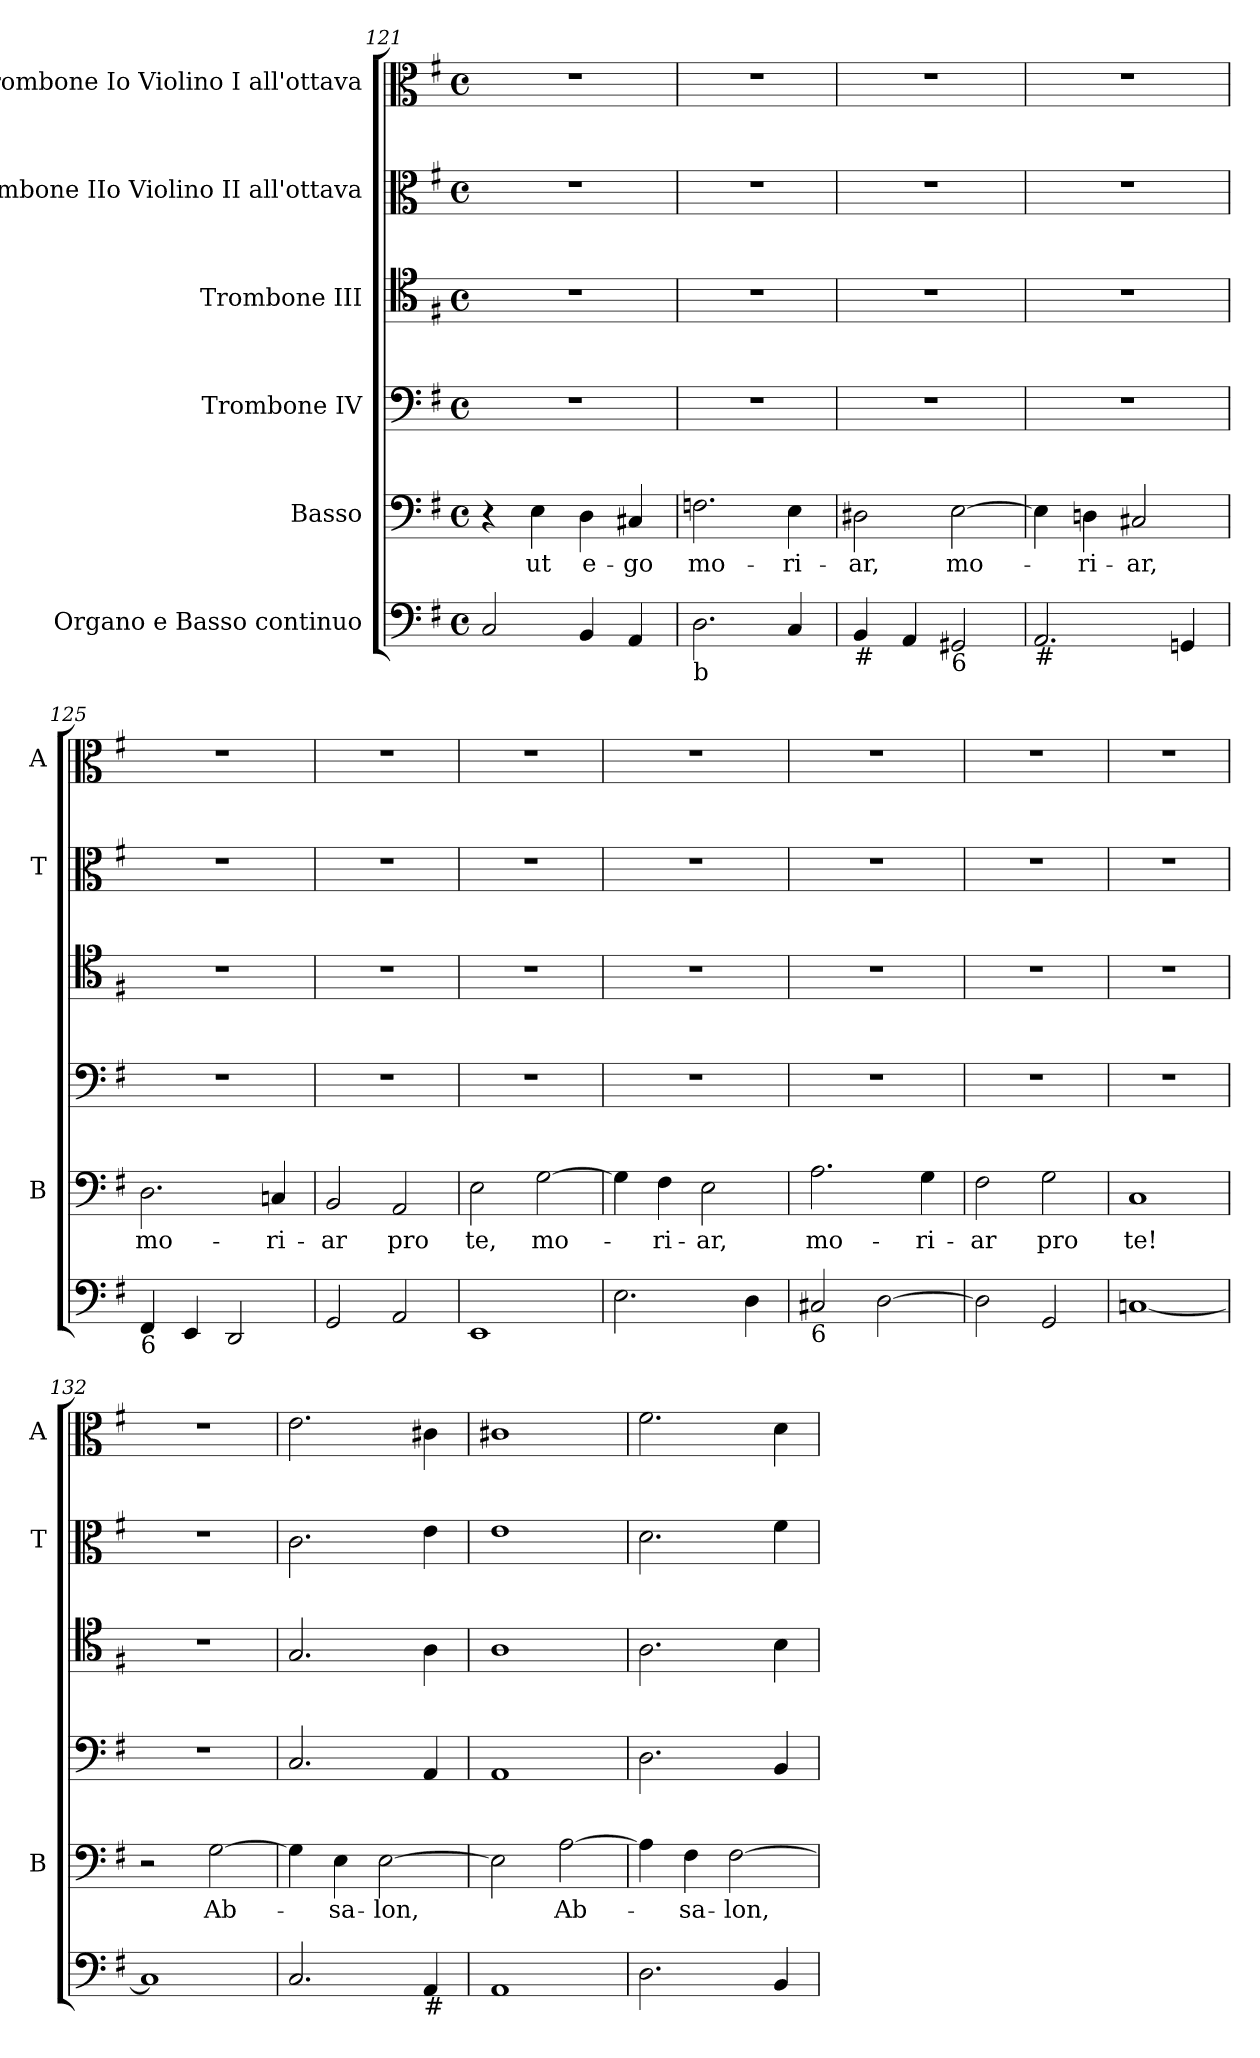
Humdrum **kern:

**kern	**kern	**text	**kern	**kern	**kern	**kern
*part6	*part5	*part5	*part4	*part3	*part2	*part1
*staff6	*staff5	*staff5	*staff4	*staff3	*staff2	*staff1
*I"Organo e Basso continuo	*I"Basso	*	*I"Trombone IV	*I"Trombone III	*I"Trombone IIo Violino II all'ottava	*I"Trombone Io Violino I all'ottava
*	*I'B	*	*	*	*I'T	*I'A
*clefF4	*clefF4	*	*clefF4	*clefC4	*clefC3	*clefC3
*k[f#]	*k[f#]	*	*k[f#]	*k[f#]	*k[f#]	*k[f#]
*G:	*G:	*	*G:	*G:	*G:	*G:
*M4/4	*M4/4	*	*M4/4	*M4/4	*M4/4	*M4/4
*met(c)	*met(c)	*	*met(c)	*met(c)	*met(c)	*met(c)
=121	=121	=121	=121	=121	=121	=121
2C/	4r	.	1r	1r	1r	1r
!	!	!LO:LY:b	!	!	!	!
.	4E\	ut	.	.	.	.
!	!	!LO:LY:b	!	!	!	!
4BB/	4D\	e-	.	.	.	.
!	!	!LO:LY:b	!	!	!	!
4AA/	4C#X/	-go	.	.	.	.
=122	=122	=122	=122	=122	=122	=122
!LO:TX:b:t=b	!	!	!	!	!	!
!	!	!LO:LY:b	!	!	!	!
2.D\	2.Fn\	mo-	1r	1r	1r	1r
!	!	!LO:LY:b	!	!	!	!
4C/	4E\	-ri-	.	.	.	.
=123	=123	=123	=123	=123	=123	=123
!LO:TX:b:t=#	!	!	!	!	!	!
!	!	!LO:LY:b	!	!	!	!
4BB/	2D#X\	-ar,	1r	1r	1r	1r
4AA/	.	.	.	.	.	.
!LO:TX:b:t=6	!	!	!	!	!	!
!	!	!LO:LY:b	!	!	!	!
2GG#X/	[>2E\	mo-	.	.	.	.
=124	=124	=124	=124	=124	=124	=124
!LO:TX:b:t=#	!	!	!	!	!	!
2.AA/	4E\]	.	1r	1r	1r	1r
!	!	!LO:LY:b	!	!	!	!
.	4Dn\	-ri-	.	.	.	.
!	!	!LO:LY:b	!	!	!	!
.	2C#X/	-ar,	.	.	.	.
4GGn/	.	.	.	.	.	.
=125	=125	=125	=125	=125	=125	=125
!LO:TX:b:t=6	!	!	!	!	!	!
!	!	!LO:LY:b	!	!	!	!
4FF#/	2.D\	mo-	1r	1r	1r	1r
4EE/	.	.	.	.	.	.
2DD/	.	.	.	.	.	.
!	!	!LO:LY:b	!	!	!	!
.	4Cn/	-ri-	.	.	.	.
=126	=126	=126	=126	=126	=126	=126
!	!	!LO:LY:b	!	!	!	!
2GG/	2BB/	-ar	1r	1r	1r	1r
!	!	!LO:LY:b	!	!	!	!
2AA/	2AA/	pro	.	.	.	.
=127	=127	=127	=127	=127	=127	=127
!	!	!LO:LY:b	!	!	!	!
1EE	2E\	te,	1r	1r	1r	1r
!	!	!LO:LY:b	!	!	!	!
.	[>2G\	mo-	.	.	.	.
!!LO:LB:g=z
=128	=128	=128	=128	=128	=128	=128
2.E\	4G\]	.	1r	1r	1r	1r
!	!	!LO:LY:b	!	!	!	!
.	4F#\	-ri-	.	.	.	.
!	!	!LO:LY:b	!	!	!	!
.	2E\	-ar,	.	.	.	.
4D\	.	.	.	.	.	.
=129	=129	=129	=129	=129	=129	=129
!LO:TX:b:t=6	!	!	!	!	!	!
!	!	!LO:LY:b	!	!	!	!
2C#X/	2.A\	mo-	1r	1r	1r	1r
[>2D\	.	.	.	.	.	.
!	!	!LO:LY:b	!	!	!	!
.	4G\	-ri-	.	.	.	.
=130	=130	=130	=130	=130	=130	=130
!	!	!LO:LY:b	!	!	!	!
2D\]	2F#\	-ar	1r	1r	1r	1r
!	!	!LO:LY:b	!	!	!	!
2GG/	2G\	pro	.	.	.	.
=131	=131	=131	=131	=131	=131	=131
!	!	!LO:LY:b	!	!	!	!
[<1Cn	1C	te!	1r	1r	1r	1r
=132	=132	=132	=132	=132	=132	=132
1C]	2r	.	1r	1r	1r	1r
!	!	!LO:LY:b	!	!	!	!
.	[>2G\	Ab-	.	.	.	.
=133	=133	=133	=133	=133	=133	=133
2.C/	4G\]	.	2.C/	2.G/	2.c\	2.e\
!	!	!LO:LY:b	!	!	!	!
.	4E\	-sa-	.	.	.	.
!	!	!LO:LY:b	!	!	!	!
.	[>2E\	-lon,	.	.	.	.
!LO:TX:b:t=#	!	!	!	!	!	!
4AA/	.	.	4AA/	4A\	4e\	4c#X\
=134	=134	=134	=134	=134	=134	=134
1AA	2E\]	.	1AA	1A	1e	1c#X
!	!	!LO:LY:b	!	!	!	!
.	[>2A\	Ab-	.	.	.	.
=135	=135	=135	=135	=135	=135	=135
2.D\	4A\]	.	2.D\	2.A\	2.d\	2.f#\
!	!	!LO:LY:b	!	!	!	!
.	4F#\	-sa-	.	.	.	.
!	!	!LO:LY:b	!	!	!	!
.	[>2F#\	-lon,	.	.	.	.
4BB/	.	.	4BB/	4B\	4f#\	4d\
=	=	=	=	=	=	=
*-	*-	*-	*-	*-	*-	*-
